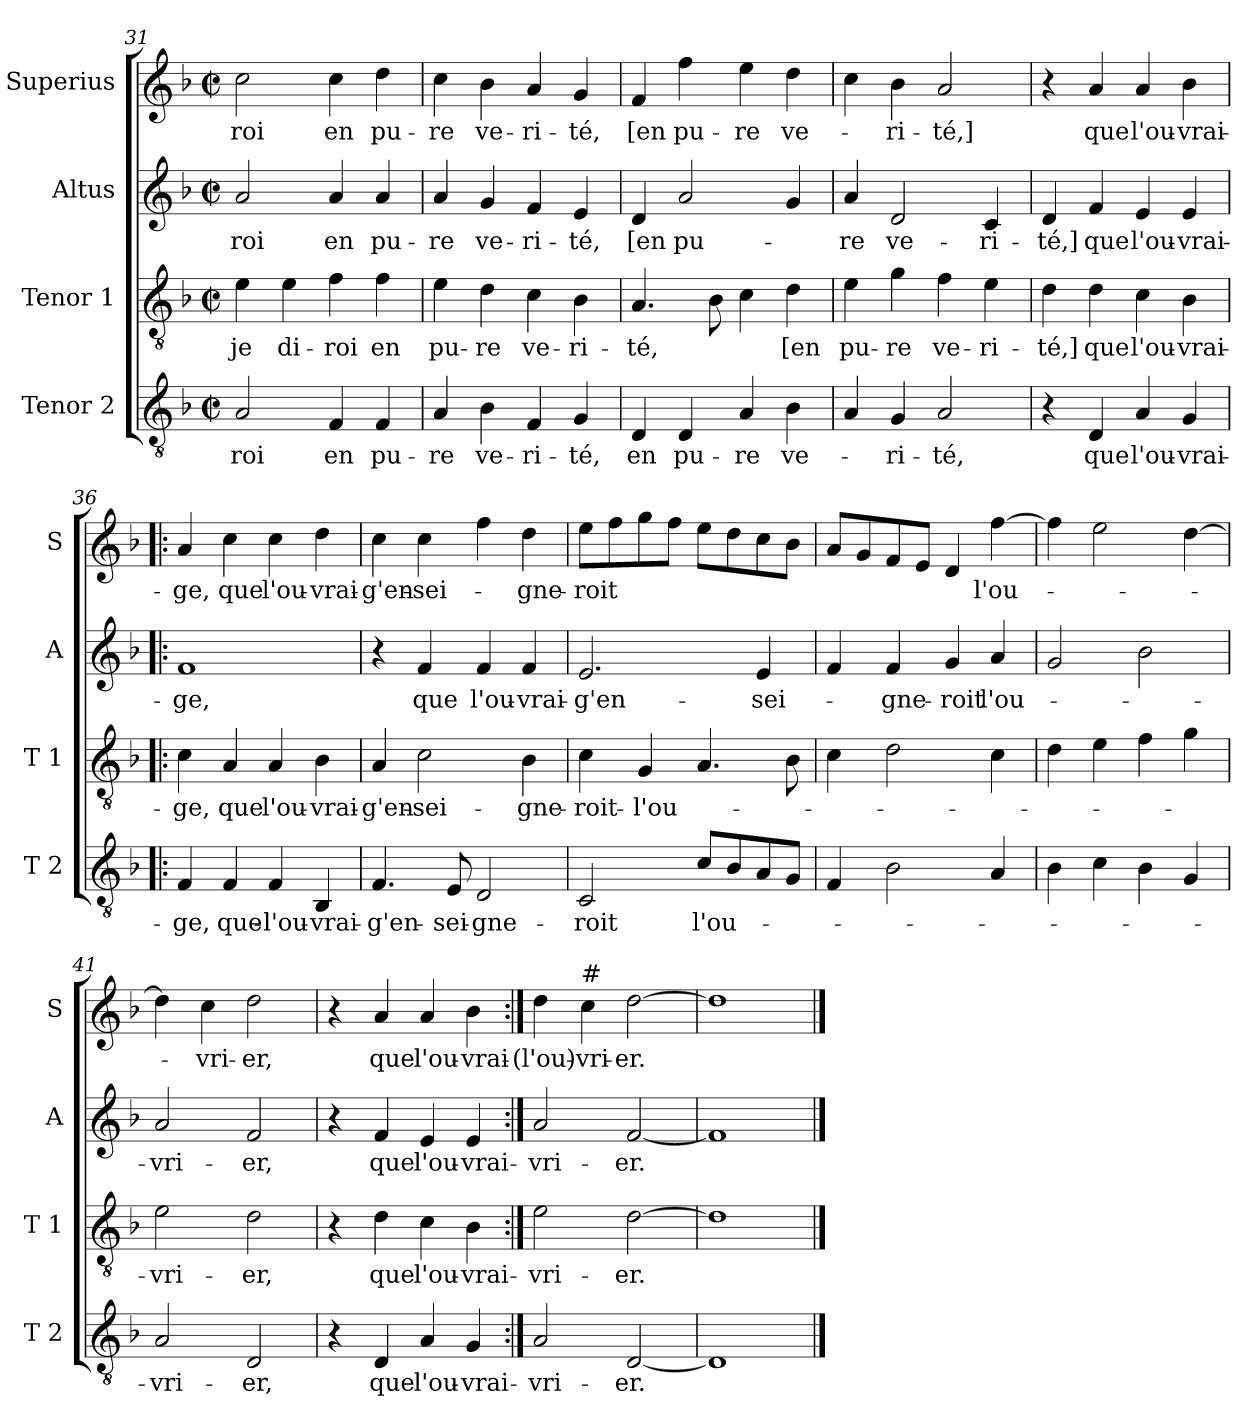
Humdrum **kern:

**kern	**text	**kern	**text	**kern	**text	**kern	**text
*part4	*part4	*part3	*part3	*part2	*part2	*part1	*part1
*staff4	*staff4	*staff3	*staff3	*staff2	*staff2	*staff1	*staff1
*I"Tenor 2	*	*I"Tenor 1	*	*I"Altus	*	*I"Superius	*
*I'T 2	*	*I'T 1	*	*I'A	*	*I'S	*
*clefGv2	*	*clefGv2	*	*clefG2	*	*clefG2	*
*k[b-]	*	*k[b-]	*	*k[b-]	*	*k[b-]	*
*F:	*	*F:	*	*F:	*	*F:	*
*M2/2	*	*M2/2	*	*M2/2	*	*M2/2	*
*met(c|)	*	*met(c|)	*	*met(c|)	*	*met(c|)	*
=31	=31	=31	=31	=31	=31	=31	=31
2A/	-roi	4e\	je	2a/	-roi	2cc\	-roi
.	.	4e\	di-	.	.	.	.
4F/	en	4f\	-roi	4a/	en	4cc\	en
4F/	pu-	4f\	en	4a/	pu-	4dd\	pu-
=32	=32	=32	=32	=32	=32	=32	=32
4A/	-re	4e\	pu-	4a/	-re	4cc\	-re
4B-\	ve-	4d\	-re	4g/	ve-	4b-\	ve-
4F/	-ri-	4c\	ve-	4f/	-ri-	4a/	-ri-
4G/	-té,	4B-\	-ri-	4e/	-té,	4g/	-té,
=33	=33	=33	=33	=33	=33	=33	=33
4D/	en	4.A/	-té,	4d/	[en	4f/	[en
4D/	pu-	.	.	2a/	pu-	4ff\	pu-
.	.	8B-\	.	.	.	.	.
4A/	-re	4c\	.	.	.	4ee\	-re
4B-\	ve-	4d\	[en	4g/	.	4dd\	ve-
=34	=34	=34	=34	=34	=34	=34	=34
4A/	.	4e\	pu-	4a/	-re	4cc\	.
4G/	-ri-	4g\	-re	2d/	ve-	4b-\	-ri-
2A/	-té,	4f\	ve-	.	.	2a/	-té,]
.	.	4e\	-ri-	4c/	-ri-	.	.
!!LO:LB:g=z
=35	=35	=35	=35	=35	=35	=35	=35
4r	.	4d\	-té,]	4d/	-té,]	4r	.
4D/	que	4d\	que	4f/	que	4a/	que
4A/	l'ou-	4c\	l'ou-	4e/	l'ou-	4a/	l'ou-
4G/	-vrai-	4B-\	-vrai-	4e/	-vrai-	4b-\	-vrai-
=36!|:	=36!|:	=36!|:	=36!|:	=36!|:	=36!|:	=36!|:	=36!|:
4F/	-ge,	4c\	-ge,	1f	-ge,	4a/	-ge,
4F/	que-	4A/	que	.	.	4cc\	que
4F/	-l'ou-	4A/	l'ou-	.	.	4cc\	l'ou-
4BB-/	-vrai-	4B-\	-vrai-	.	.	4dd\	-vrai-
=37	=37	=37	=37	=37	=37	=37	=37
4.F/	-g'en-	4A/	-g'en-	4r	.	4cc\	-g'en-
.	.	2c\	-sei-	4f/	que	4cc\	-sei-
8E/	-sei-	.	.	.	.	.	.
2D/	-gne-	.	.	4f/	l'ou-	4ff\	.
.	.	4B-\	-gne-	4f/	-vrai-	4dd\	-gne-
=38	=38	=38	=38	=38	=38	=38	=38
2C/	-roit	4c\	-roit-	2.e/	-g'en-	8ee\L	-roit
.	.	.	.	.	.	8ff\	.
.	.	4G/	-l'ou-	.	.	8gg\	.
.	.	.	.	.	.	8ff\J	.
8c/L	l'ou-	4.A/	.	.	.	8ee\L	.
8B-/	.	.	.	.	.	8dd\	.
8A/	.	.	.	4e/	-sei-	8cc\	.
8G/J	.	8B-\	.	.	.	8b-\J	.
=39	=39	=39	=39	=39	=39	=39	=39
4F/	.	4c\	.	4f/	.	8a/L	.
.	.	.	.	.	.	8g/	.
2B-\	.	2d\	.	4f/	-gne-	8f/	.
.	.	.	.	.	.	8e/J	.
.	.	.	.	4g/	-roit	4d/	.
4A/	.	4c\	.	4a/	l'ou-	[4ff\	l'ou-
!!LO:LB:g=z
=40	=40	=40	=40	=40	=40	=40	=40
4B-\	.	4d\	.	2g/	.	4ff\]	.
4c\	.	4e\	.	.	.	2ee\	.
4B-\	.	4f\	.	2b-\	.	.	.
4G/	.	4g\	.	.	.	[4dd\	.
=41	=41	=41	=41	=41	=41	=41	=41
2A/	-vri-	2e\	-vri-	2a/	-vri-	4dd\]	.
.	.	.	.	.	.	4cc\	-vri-
2D/	-er,	2d\	-er,	2f/	-er,	2dd\	-er,
=42	=42	=42	=42	=42	=42	=42	=42
4r	.	4r	.	4r	.	4r	.
4D/	que	4d\	que	4f/	que	4a/	que
4A/	l'ou-	4c\	l'ou-	4e/	l'ou-	4a/	l'ou-
4G/	-vrai-	4B-\	-vrai-	4e/	-vrai-	4b-\	-vrai-
=43:|!	=43:|!	=43:|!	=43:|!	=43:|!	=43:|!	=43:|!	=43:|!
2A/	-vri-	2e\	-vri-	2a/	-vri-	4dd\	-(l'ou)-
!	!	!	!	!	!	!LO:TX:a:t=#	!
.	.	.	.	.	.	4cc\	-vri-
[2D/	-er.	[2d\	-er.	[2f/	-er.	[2dd\	-er.
=44	=44	=44	=44	=44	=44	=44	=44
1D]	.	1d]	.	1f]	.	1dd]	.
==	==	==	==	==	==	==	==
*-	*-	*-	*-	*-	*-	*-	*-
